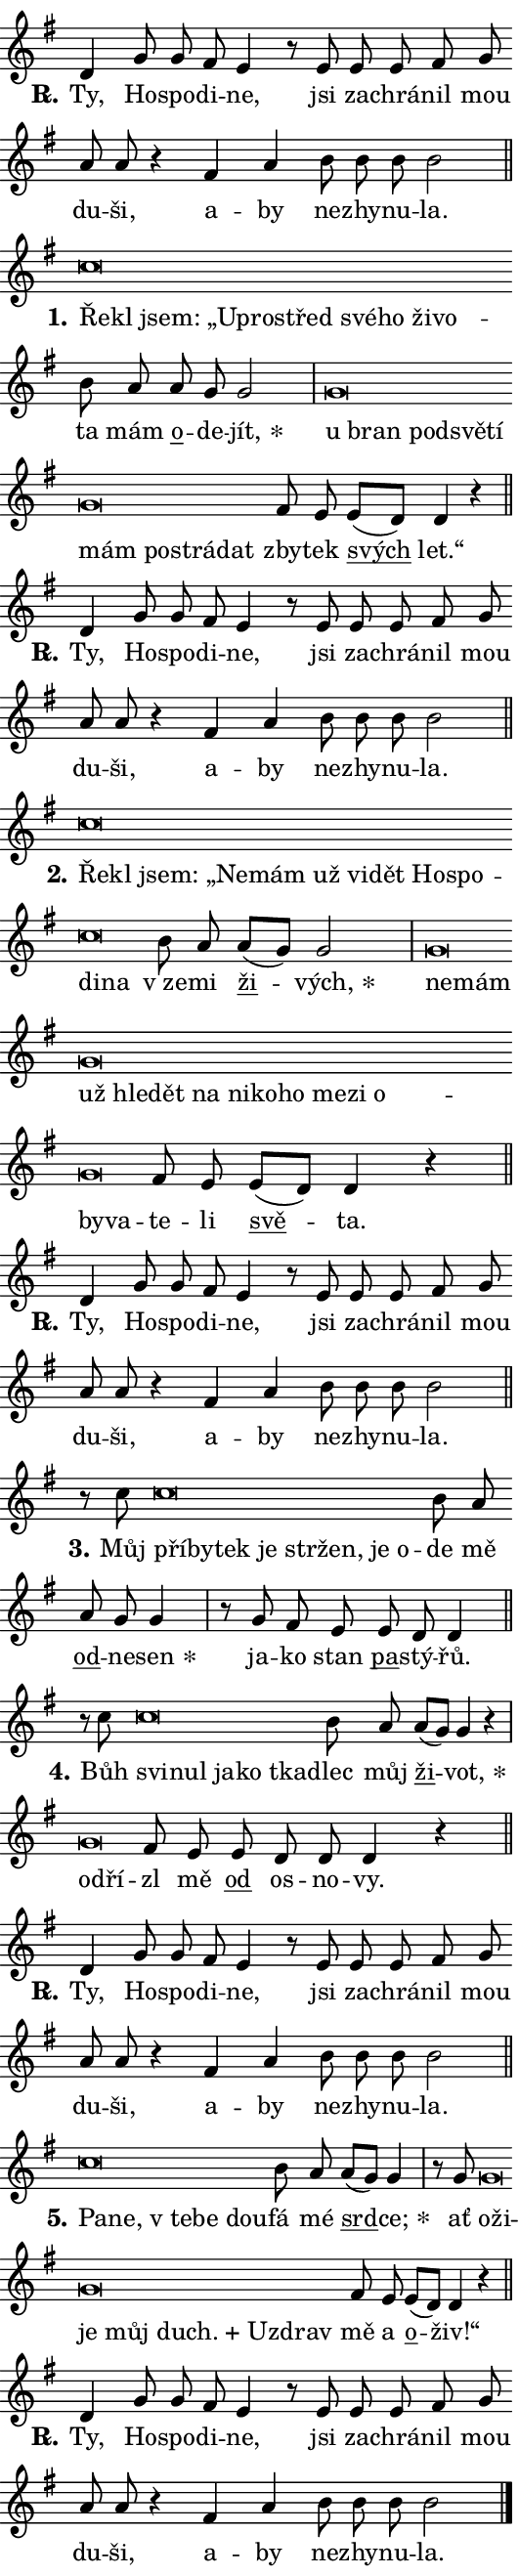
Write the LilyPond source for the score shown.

\version "2.24.0"
\header { tagline = "" }
\paper {
  indent = 0\cm
  top-margin = 0\cm
  right-margin = 0.13\cm % to fit lyric hyphens
  bottom-margin = 0\cm
  left-margin = 0\cm
  paper-width = 9\cm
  page-breaking = #ly:one-page-breaking
  system-system-spacing.basic-distance = #11
  score-system-spacing.basic-distance = #11
  ragged-last = ##f
}


%% Author: Thomas Morley
%% https://lists.gnu.org/archive/html/lilypond-user/2020-05/msg00002.html
#(define (line-position grob)
"Returns position of @var[grob} in current system:
   @code{'start}, if at first time-step
   @code{'end}, if at last time-step
   @code{'middle} otherwise
"
  (let* ((col (ly:item-get-column grob))
         (ln (ly:grob-object col 'left-neighbor))
         (rn (ly:grob-object col 'right-neighbor))
         (col-to-check-left (if (ly:grob? ln) ln col))
         (col-to-check-right (if (ly:grob? rn) rn col))
         (break-dir-left
           (and
             (ly:grob-property col-to-check-left 'non-musical #f)
             (ly:item-break-dir col-to-check-left)))
         (break-dir-right
           (and
             (ly:grob-property col-to-check-right 'non-musical #f)
             (ly:item-break-dir col-to-check-right))))
        (cond ((eqv? 1 break-dir-left) 'start)
              ((eqv? -1 break-dir-right) 'end)
              (else 'middle))))

#(define (tranparent-at-line-position vctor)
  (lambda (grob)
  "Relying on @code{line-position} select the relevant enry from @var{vctor}.
Used to determine transparency,"
    (case (line-position grob)
      ((end) (not (vector-ref vctor 0)))
      ((middle) (not (vector-ref vctor 1)))
      ((start) (not (vector-ref vctor 2))))))

noteHeadBreakVisibility =
#(define-music-function (break-visibility)(vector?)
"Makes @code{NoteHead}s transparent relying on @var{break-visibility}"
#{
  \override NoteHead.transparent =
    #(tranparent-at-line-position break-visibility)
#})

#(define delete-ledgers-for-transparent-note-heads
  (lambda (grob)
    "Reads whether a @code{NoteHead} is transparent.
If so this @code{NoteHead} is removed from @code{'note-heads} from
@var{grob}, which is supposed to be @code{LedgerLineSpanner}.
As a result ledgers are not printed for this @code{NoteHead}"
    (let* ((nhds-array (ly:grob-object grob 'note-heads))
           (nhds-list
             (if (ly:grob-array? nhds-array)
                 (ly:grob-array->list nhds-array)
                 '()))
           ;; Relies on the transparent-property being done before
           ;; Staff.LedgerLineSpanner.after-line-breaking is executed.
           ;; This is fragile ...
           (to-keep
             (remove
               (lambda (nhd)
                 (ly:grob-property nhd 'transparent #f))
               nhds-list)))
      ;; TODO find a better method to iterate over grob-arrays, similiar
      ;; to filter/remove etc for lists
      ;; For now rebuilt from scratch
      (set! (ly:grob-object grob 'note-heads)  '())
      (for-each
        (lambda (nhd)
          (ly:pointer-group-interface::add-grob grob 'note-heads nhd))
        to-keep))))

squashNotes = {
  \override NoteHead.X-extent = #'(-0.2 . 0.2)
  \override NoteHead.Y-extent = #'(-0.75 . 0)
  \override NoteHead.stencil =
    #(lambda (grob)
       (let ((pos (ly:grob-property grob 'staff-position)))
         (begin
           (if (< pos -7) (display "ERROR: Lower brevis then expected\n") (display ""))
           (if (<= pos -6) ly:text-interface::print ly:note-head::print))))
}
unSquashNotes = {
  \revert NoteHead.X-extent
  \revert NoteHead.Y-extent
  \revert NoteHead.stencil
}

hideNotes = \noteHeadBreakVisibility #begin-of-line-visible
unHideNotes = \noteHeadBreakVisibility #all-visible

% work-around for resetting accidentals
% https://lilypond.org/doc/v2.23/Documentation/notation/displaying-rhythms#unmetered-music
cadenzaMeasure = {
  \cadenzaOff
  \partial 1024 s1024
  \cadenzaOn
}

#(define-markup-command (accent layout props text) (markup?)
  "Underline accented syllable"
  (interpret-markup layout props
    #{\markup \override #'(offset . 4.3) \underline { #text }#}))

responsum = \markup \concat {
  "R" \hspace #-1.05 \path #0.1 #'((moveto 0 0.07) (lineto 0.9 0.8)) \hspace #0.05 "."
}

spaceSize = #0.6828661417322834 % exact space size for TeX Gyre Schola

\layout {
  \context {
    \Staff
    \remove "Time_signature_engraver"
    \override LedgerLineSpanner.after-line-breaking = #delete-ledgers-for-transparent-note-heads
  }
  \context {
    \Lyrics {
      \override LyricSpace.minimum-distance = \spaceSize
      \override LyricText.font-name = #"TeX Gyre Schola"
      \override LyricText.font-size = 1
      \override StanzaNumber.font-name = #"TeX Gyre Schola Bold"
      \override StanzaNumber.font-size = 1
    }
  }
  \context {
    \Score 
    \override NoteHead.text =
      #(lambda (grob) 
        (let ((pos (ly:grob-property grob 'staff-position)))
          #{\markup {
            \combine
              \halign #-0.55 \raise #(if (= pos -6) 0 0.5) \override #'(thickness . 2) \draw-line #'(3.2 . 0)
              \musicglyph "noteheads.sM1"
          }#}))
  }
}

% magnetic-lyrics.ily
%
%   written by
%     Jean Abou Samra <jean@abou-samra.fr>
%     Werner Lemberg <wl@gnu.org>
%
%   adapted by
%     Jiri Hon <jiri.hon@gmail.com>
%
% Version 2022-Apr-15

% https://www.mail-archive.com/lilypond-user@gnu.org/msg149350.html

#(define (Left_hyphen_pointer_engraver context)
   "Collect syllable-hyphen-syllable occurrences in lyrics and store
them in properties.  This engraver only looks to the left.  For
example, if the lyrics input is @code{foo -- bar}, it does the
following.

@itemize @bullet
@item
Set the @code{text} property of the @code{LyricHyphen} grob between
@q{foo} and @q{bar} to @code{foo}.

@item
Set the @code{left-hyphen} property of the @code{LyricText} grob with
text @q{foo} to the @code{LyricHyphen} grob between @q{foo} and
@q{bar}.
@end itemize

Use this auxiliary engraver in combination with the
@code{lyric-@/text::@/apply-@/magnetic-@/offset!} hook."
   (let ((hyphen #f)
         (text #f))
     (make-engraver
      (acknowledgers
       ((lyric-syllable-interface engraver grob source-engraver)
        (set! text grob)))
      (end-acknowledgers
       ((lyric-hyphen-interface engraver grob source-engraver)
        ;(when (not (grob::has-interface grob 'lyric-space-interface))
          (set! hyphen grob)));)
      ((stop-translation-timestep engraver)
       (when (and text hyphen)
         (ly:grob-set-object! text 'left-hyphen hyphen))
       (set! text #f)
       (set! hyphen #f)))))

#(define (lyric-text::apply-magnetic-offset! grob)
   "If the space between two syllables is less than the value in
property @code{LyricText@/.details@/.squash-threshold}, move the right
syllable to the left so that it gets concatenated with the left
syllable.

Use this function as a hook for
@code{LyricText@/.after-@/line-@/breaking} if the
@code{Left_@/hyphen_@/pointer_@/engraver} is active."
   (let ((hyphen (ly:grob-object grob 'left-hyphen #f)))
     (when hyphen
       (let ((left-text (ly:spanner-bound hyphen LEFT)))
         (when (grob::has-interface left-text 'lyric-syllable-interface)
           (let* ((common (ly:grob-common-refpoint grob left-text X))
                  (this-x-ext (ly:grob-extent grob common X))
                  (left-x-ext
                   (begin
                     ;; Trigger magnetism for left-text.
                     (ly:grob-property left-text 'after-line-breaking)
                     (ly:grob-extent left-text common X)))
                  ;; `delta` is the gap width between two syllables.
                  (delta (- (interval-start this-x-ext)
                            (interval-end left-x-ext)))
                  (details (ly:grob-property grob 'details))
                  (threshold (assoc-get 'squash-threshold details 0.2)))
             (when (< delta threshold)
               (let* (;; We have to manipulate the input text so that
                      ;; ligatures crossing syllable boundaries are not
                      ;; disabled.  For languages based on the Latin
                      ;; script this is essentially a beautification.
                      ;; However, for non-Western scripts it can be a
                      ;; necessity.
                      (lt (ly:grob-property left-text 'text))
                      (rt (ly:grob-property grob 'text))
                      (is-space (grob::has-interface hyphen 'lyric-space-interface))
                      (space (if is-space " " ""))
                      (extra-delta (if is-space spaceSize 0))
                      ;; Append new syllable.
                      (ltrt-space (if (and (string? lt) (string? rt))
                                (string-append lt space rt)
                                (make-concat-markup (list lt space rt))))
                      ;; Right-align `ltrt` to the right side.
                      (ltrt-space-markup (grob-interpret-markup
                               grob
                               (make-translate-markup
                                (cons (interval-length this-x-ext) 0)
                                (make-right-align-markup ltrt-space)))))
                 (begin
                   ;; Don't print `left-text`.
                   (ly:grob-set-property! left-text 'stencil #f)
                   ;; Set text and stencil (which holds all collected
                   ;; syllables so far) and shift it to the left.
                   (ly:grob-set-property! grob 'text ltrt-space)
                   (ly:grob-set-property! grob 'stencil ltrt-space-markup)
                   (ly:grob-translate-axis! grob (- (- delta extra-delta)) X))))))))))


#(define (lyric-hyphen::displace-bounds-first grob)
   ;; Make very sure this callback isn't triggered too early.
   (let ((left (ly:spanner-bound grob LEFT))
         (right (ly:spanner-bound grob RIGHT)))
     (ly:grob-property left 'after-line-breaking)
     (ly:grob-property right 'after-line-breaking)
     (ly:lyric-hyphen::print grob)))

squashThreshold = #0.4

\layout {
  \context {
    \Lyrics
    \consists #Left_hyphen_pointer_engraver
    \override LyricText.after-line-breaking =
      #lyric-text::apply-magnetic-offset!
    \override LyricHyphen.stencil = #lyric-hyphen::displace-bounds-first
    \override LyricText.details.squash-threshold = \squashThreshold
    \override LyricHyphen.minimum-distance = 0
    \override LyricHyphen.minimum-length = \squashThreshold
  }
}

squashText = \override LyricText.details.squash-threshold = 9999
unSquashText = \override LyricText.details.squash-threshold = \squashThreshold

leftText = \override LyricText.self-alignment-X = #LEFT
unLeftText = \revert LyricText.self-alignment-X

starOffset = #(lambda (grob) 
                (let ((x_offset (ly:self-alignment-interface::aligned-on-x-parent grob)))
                  (if (= x_offset 0) 0 (+ x_offset 1.2))))

star = #(define-music-function (syllable)(string?)
"Append star separator at the end of a syllable"
#{
  \once \override LyricText.X-offset = #starOffset
  \lyricmode { \markup {
    #syllable
    \override #'((font-name . "TeX Gyre Schola Bold")) \hspace #0.2 \lower #0.65 \larger "*"
  } }
#})

starAccent = #(define-music-function (syllable)(string?)
"Append star separator at the end of a syllable and make accent"
#{
  \once \override LyricText.X-offset = #starOffset
  \lyricmode { \markup {
    \accent #syllable
    \override #'((font-name . "TeX Gyre Schola Bold")) \hspace #0.2 \lower #0.65 \larger "*"
  } }
#})

breath = #(define-music-function (syllable)(string?)
"Append breathing indicator at the end of a syllable"
#{
  \lyricmode { \markup { #syllable "+" } }
#})

optionalBreath = #(define-music-function (syllable)(string?)
"Append optional breathing indicator at the end of a syllable"
#{
  \lyricmode { \markup { #syllable "(+)" } }
#})


\score {
    <<
        \new Voice = "melody" { \cadenzaOn \key g \major \relative { d'4 g8 g fis e4 r8 e8 \bar "" e e \bar "" fis g \bar "" a a r4 \bar "" fis a b8 b b b2 \cadenzaMeasure \bar "||" \break } }
        \new Lyrics \lyricsto "melody" { \lyricmode { \set stanza = \responsum
Ty, Ho -- spo -- di -- ne, jsi za -- chrá -- nil mou du -- ši, a -- by ne -- zhy -- nu -- la. } }
    >>
    \layout {}
}

\score {
    <<
        \new Voice = "melody" { \cadenzaOn \key g \major \relative { \squashNotes c''\breve*1/16 \hideNotes \breve*1/16 \bar "" \breve*1/16 \bar "" \breve*1/16 \bar "" \breve*1/16 \bar "" \breve*1/16 \bar "" \breve*1/16 \bar "" \breve*1/16 \bar "" \breve*1/16 \breve*1/16 \bar "" \unHideNotes \unSquashNotes b8 a \bar "" a g g2 \cadenzaMeasure \bar "|" \squashNotes g\breve*1/16 \hideNotes \breve*1/16 \bar "" \breve*1/16 \bar "" \breve*1/16 \bar "" \breve*1/16 \bar "" \breve*1/16 \bar "" \breve*1/16 \bar "" \breve*1/16 \breve*1/16 \bar "" \unHideNotes \unSquashNotes fis8 e \bar "" e[( d)] d4 r \cadenzaMeasure \bar "||" \break } }
        \new Lyrics \lyricsto "melody" { \lyricmode { \set stanza = "1."
\leftText Ře -- \squashText kl jsem: „U -- pro -- střed své -- ho ži -- vo -- \unLeftText \unSquashText ta mám \markup \accent o -- de -- \star jít, \leftText u \squashText bran pod -- svě -- tí mám po -- strá -- dat \unLeftText \unSquashText zby -- tek \markup \accent svých let.“ } }
    >>
    \layout {}
}

\score {
    <<
        \new Voice = "melody" { \cadenzaOn \key g \major \relative { d'4 g8 g fis e4 r8 e8 \bar "" e e \bar "" fis g \bar "" a a r4 \bar "" fis a b8 b b b2 \cadenzaMeasure \bar "||" \break } }
        \new Lyrics \lyricsto "melody" { \lyricmode { \set stanza = \responsum
Ty, Ho -- spo -- di -- ne, jsi za -- chrá -- nil mou du -- ši, a -- by ne -- zhy -- nu -- la. } }
    >>
    \layout {}
}

\score {
    <<
        \new Voice = "melody" { \cadenzaOn \key g \major \relative { \squashNotes c''\breve*1/16 \hideNotes \breve*1/16 \bar "" \breve*1/16 \bar "" \breve*1/16 \bar "" \breve*1/16 \bar "" \breve*1/16 \bar "" \breve*1/16 \bar "" \breve*1/16 \bar "" \breve*1/16 \bar "" \breve*1/16 \bar "" \breve*1/16 \breve*1/16 \bar "" \unHideNotes \unSquashNotes b8 a \bar "" a[( g)] g2 \cadenzaMeasure \bar "|" \squashNotes g\breve*1/16 \hideNotes \breve*1/16 \bar "" \breve*1/16 \bar "" \breve*1/16 \bar "" \breve*1/16 \bar "" \breve*1/16 \bar "" \breve*1/16 \bar "" \breve*1/16 \bar "" \breve*1/16 \bar "" \breve*1/16 \bar "" \breve*1/16 \bar "" \breve*1/16 \bar "" \breve*1/16 \breve*1/16 \bar "" \unHideNotes \unSquashNotes fis8 e \bar "" e[( d)] d4 r \cadenzaMeasure \bar "||" \break } }
        \new Lyrics \lyricsto "melody" { \lyricmode { \set stanza = "2."
\leftText Ře -- \squashText kl jsem: „Ne -- mám už vi -- dět Ho -- spo -- di -- na \unLeftText \unSquashText "v ze" -- mi \markup \accent ži -- \star vých, \leftText ne -- \squashText mám už hle -- dět na ni -- ko -- ho me -- zi o -- by -- va -- \unLeftText \unSquashText te -- li \markup \accent svě -- ta. } }
    >>
    \layout {}
}

\score {
    <<
        \new Voice = "melody" { \cadenzaOn \key g \major \relative { d'4 g8 g fis e4 r8 e8 \bar "" e e \bar "" fis g \bar "" a a r4 \bar "" fis a b8 b b b2 \cadenzaMeasure \bar "||" \break } }
        \new Lyrics \lyricsto "melody" { \lyricmode { \set stanza = \responsum
Ty, Ho -- spo -- di -- ne, jsi za -- chrá -- nil mou du -- ši, a -- by ne -- zhy -- nu -- la. } }
    >>
    \layout {}
}

\score {
    <<
        \new Voice = "melody" { \cadenzaOn \key g \major \relative { r8 c''8 \squashNotes c\breve*1/16 \hideNotes \breve*1/16 \bar "" \breve*1/16 \bar "" \breve*1/16 \bar "" \breve*1/16 \bar "" \breve*1/16 \bar "" \breve*1/16 \breve*1/16 \bar "" \unHideNotes \unSquashNotes b8 a \bar "" a g g4 \cadenzaMeasure \bar "|" r8 g fis8 e \bar "" e d d4 \cadenzaMeasure \bar "||" \break } }
        \new Lyrics \lyricsto "melody" { \lyricmode { \set stanza = "3."
Můj \leftText pří -- \squashText by -- tek je str -- žen, je o -- \unLeftText \unSquashText de mě \markup \accent od -- ne -- \star sen ja -- ko stan \markup \accent pa -- stý -- řů. } }
    >>
    \layout {}
}

\score {
    <<
        \new Voice = "melody" { \cadenzaOn \key g \major \relative { r8 c''8 \squashNotes c\breve*1/16 \hideNotes \breve*1/16 \bar "" \breve*1/16 \bar "" \breve*1/16 \breve*1/16 \bar "" \unHideNotes \unSquashNotes b8 a \bar "" a[( g)] g4 r \cadenzaMeasure \bar "|" \squashNotes g\breve*1/16 \hideNotes \breve*1/16 \bar "" \unHideNotes \unSquashNotes fis8 e \bar "" e d d d4 r \cadenzaMeasure \bar "||" \break } }
        \new Lyrics \lyricsto "melody" { \lyricmode { \set stanza = "4."
Bůh \leftText svi -- \squashText nul ja -- ko tka -- \unLeftText \unSquashText dlec můj \markup \accent ži -- \star vot, \leftText od -- \squashText ří -- \unLeftText \unSquashText zl mě \markup \accent od os -- no -- vy. } }
    >>
    \layout {}
}

\score {
    <<
        \new Voice = "melody" { \cadenzaOn \key g \major \relative { d'4 g8 g fis e4 r8 e8 \bar "" e e \bar "" fis g \bar "" a a r4 \bar "" fis a b8 b b b2 \cadenzaMeasure \bar "||" \break } }
        \new Lyrics \lyricsto "melody" { \lyricmode { \set stanza = \responsum
Ty, Ho -- spo -- di -- ne, jsi za -- chrá -- nil mou du -- ši, a -- by ne -- zhy -- nu -- la. } }
    >>
    \layout {}
}

\score {
    <<
        \new Voice = "melody" { \cadenzaOn \key g \major \relative { \squashNotes c''\breve*1/16 \hideNotes \breve*1/16 \bar "" \breve*1/16 \bar "" \breve*1/16 \breve*1/16 \bar "" \unHideNotes \unSquashNotes b8 a \bar "" a[( g)] g4 \cadenzaMeasure \bar "|" r8 g8 \squashNotes g\breve*1/16 \hideNotes \breve*1/16 \bar "" \breve*1/16 \bar "" \breve*1/16 \bar "" \breve*1/16 \bar "" \breve*1/16 \breve*1/16 \bar "" \unHideNotes \unSquashNotes fis8 e \bar "" e[( d)] d4 r \cadenzaMeasure \bar "||" \break } }
        \new Lyrics \lyricsto "melody" { \lyricmode { \set stanza = "5."
\leftText Pa -- \squashText ne, "v te" -- be dou -- \unLeftText \unSquashText fá mé \markup \accent srd -- \star ce; ať \leftText o -- \squashText ži -- je můj \breath "duch." Uz -- drav \unLeftText \unSquashText mě a \markup \accent o -- živ!“ } }
    >>
    \layout {}
}

\score {
    <<
        \new Voice = "melody" { \cadenzaOn \key g \major \relative { d'4 g8 g fis e4 r8 e8 \bar "" e e \bar "" fis g \bar "" a a r4 \bar "" fis a b8 b b b2 \cadenzaMeasure \bar "||" \break } \bar "|." }
        \new Lyrics \lyricsto "melody" { \lyricmode { \set stanza = \responsum
Ty, Ho -- spo -- di -- ne, jsi za -- chrá -- nil mou du -- ši, a -- by ne -- zhy -- nu -- la. } }
    >>
    \layout {}
}
